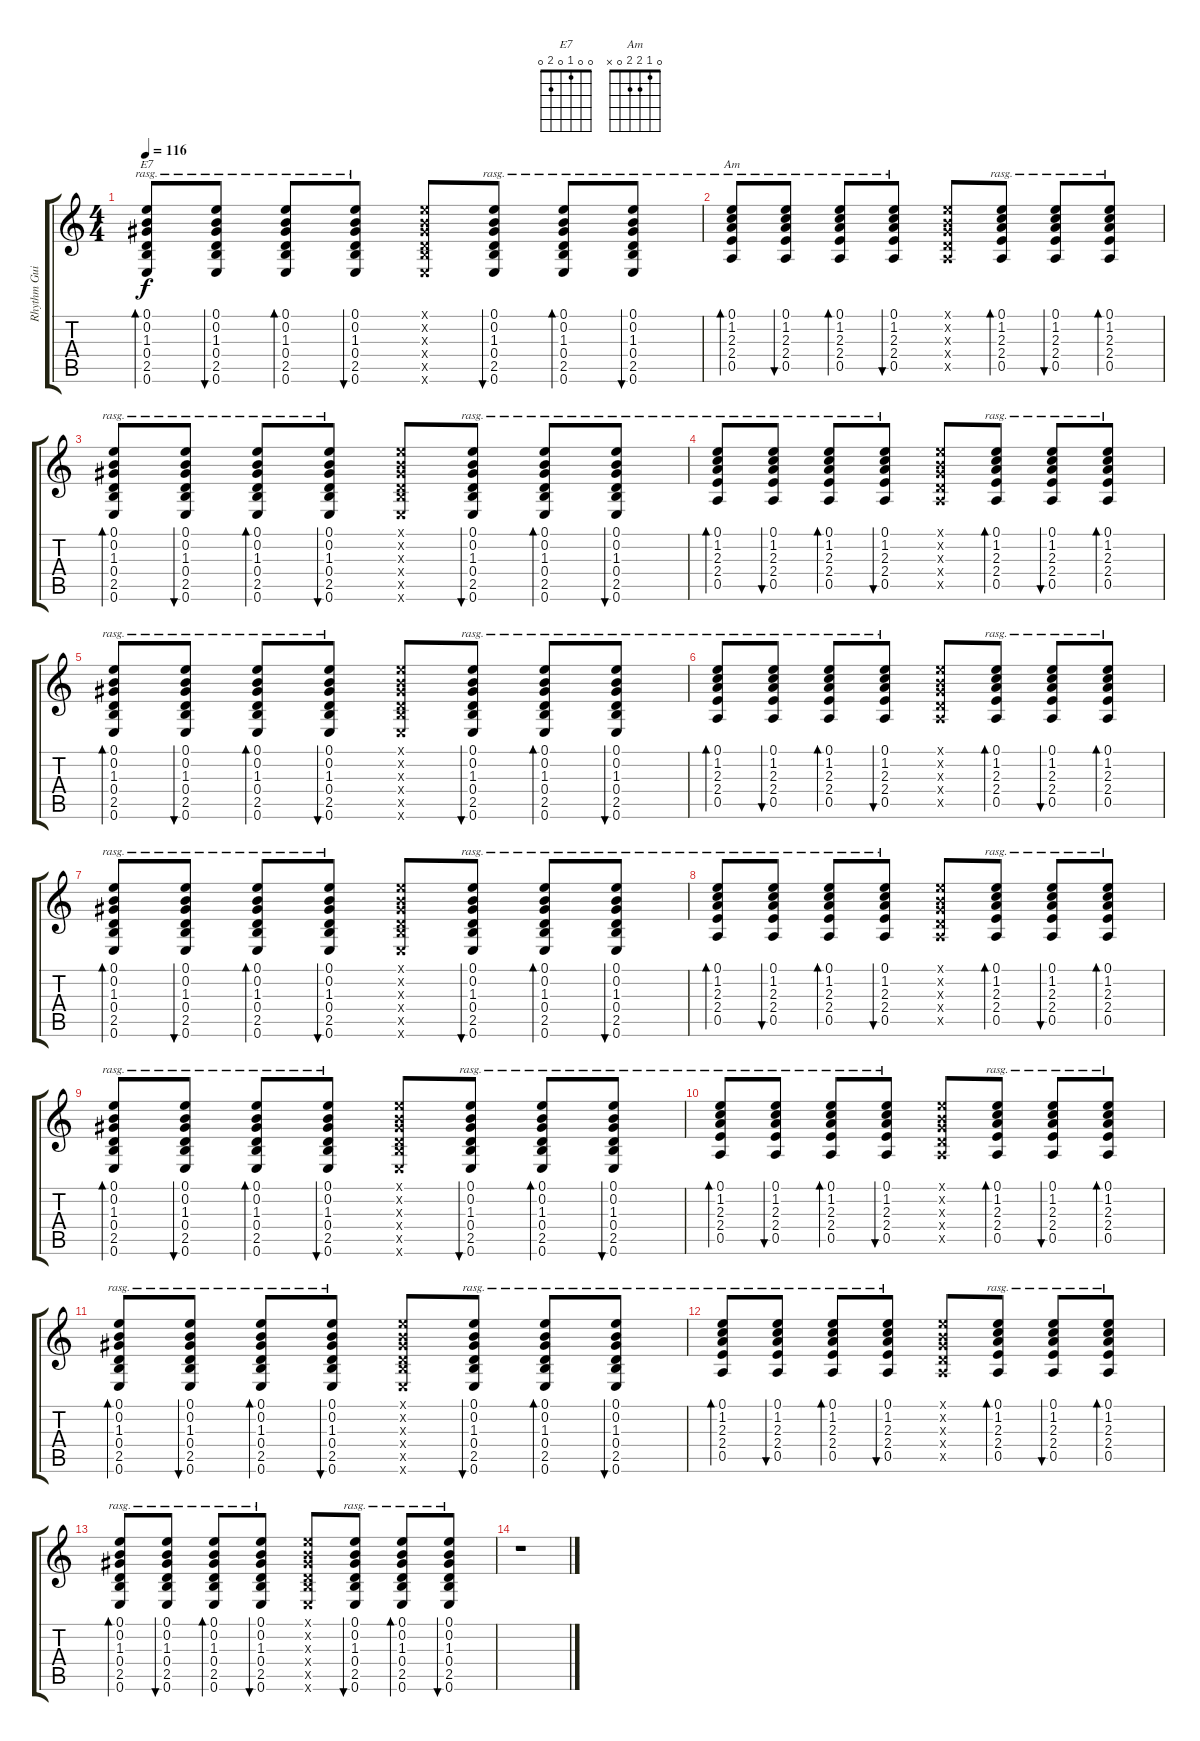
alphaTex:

\track ("Rhythm Guitar (Chords)" "Rhythm Gui") {instrument acousticguitarnylon}
\staff {score tabs}
\tuning (E4 B3 G3 D3 A2 E2) {hide}
\chord ("E7" 0 0 1 0 2 0)
\chord ("Am" 0 1 2 2 0 x)
\ts (4 4)
\tempo 116
\clef g2
\ks c
(0.1 0.2 1.3 0.4 2.5 0.6).8{bd 60 ch "E7" rasg ii dy f} (0.1 0.2 1.3 0.4 2.5 0.6).8{bu 60 rasg ii} (0.1 0.2 1.3 0.4 2.5 0.6).8{bd 120 rasg ii} (0.1 0.2 1.3 0.4 2.5 0.6).8{bu 120 rasg ii} (0.1{x} 0.2{x} 1.3{x} 0.4{x} 2.5{x} 0.6{x}).8 (0.1 0.2 1.3 0.4 2.5 0.6).8{bu 120 rasg ii} (0.1 0.2 1.3 0.4 2.5 0.6).8{bd 120 rasg ii} (0.1 0.2 1.3 0.4 2.5 0.6).8{bu 120 rasg ii} |
(0.1 1.2 2.3 2.4 0.5).8{bd 60 ch "Am" rasg ii} (0.1 1.2 2.3 2.4 0.5).8{bu 60 rasg ii} (0.1 1.2 2.3 2.4 0.5).8{bd 120 rasg ii} (0.1 1.2 2.3 2.4 0.5).8{bu 120 rasg ii} (0.1{x} 0.2{x} 0.3{x} 0.4{x} 0.5{x}).8 (0.1 1.2 2.3 2.4 0.5).8{bd 120 rasg ii} (0.1 1.2 2.3 2.4 0.5).8{bu 120 rasg ii} (0.1 1.2 2.3 2.4 0.5).8{bd 120 rasg ii} |
(0.1 0.2 1.3 0.4 2.5 0.6).8{bd 60 rasg ii} (0.1 0.2 1.3 0.4 2.5 0.6).8{bu 60 rasg ii} (0.1 0.2 1.3 0.4 2.5 0.6).8{bd 120 rasg ii} (0.1 0.2 1.3 0.4 2.5 0.6).8{bu 120 rasg ii} (0.1{x} 0.2{x} 1.3{x} 0.4{x} 2.5{x} 0.6{x}).8 (0.1 0.2 1.3 0.4 2.5 0.6).8{bu 120 rasg ii} (0.1 0.2 1.3 0.4 2.5 0.6).8{bd 120 rasg ii} (0.1 0.2 1.3 0.4 2.5 0.6).8{bu 120 rasg ii} |
(0.1 1.2 2.3 2.4 0.5).8{bd 60 rasg ii} (0.1 1.2 2.3 2.4 0.5).8{bu 60 rasg ii} (0.1 1.2 2.3 2.4 0.5).8{bd 120 rasg ii} (0.1 1.2 2.3 2.4 0.5).8{bu 120 rasg ii} (0.1{x} 0.2{x} 0.3{x} 0.4{x} 0.5{x}).8 (0.1 1.2 2.3 2.4 0.5).8{bd 120 rasg ii} (0.1 1.2 2.3 2.4 0.5).8{bu 120 rasg ii} (0.1 1.2 2.3 2.4 0.5).8{bd 120 rasg ii} |
(0.1 0.2 1.3 0.4 2.5 0.6).8{bd 60 rasg ii} (0.1 0.2 1.3 0.4 2.5 0.6).8{bu 60 rasg ii} (0.1 0.2 1.3 0.4 2.5 0.6).8{bd 120 rasg ii} (0.1 0.2 1.3 0.4 2.5 0.6).8{bu 120 rasg ii} (0.1{x} 0.2{x} 1.3{x} 0.4{x} 2.5{x} 0.6{x}).8 (0.1 0.2 1.3 0.4 2.5 0.6).8{bu 120 rasg ii} (0.1 0.2 1.3 0.4 2.5 0.6).8{bd 120 rasg ii} (0.1 0.2 1.3 0.4 2.5 0.6).8{bu 120 rasg ii} |
(0.1 1.2 2.3 2.4 0.5).8{bd 60 rasg ii} (0.1 1.2 2.3 2.4 0.5).8{bu 60 rasg ii} (0.1 1.2 2.3 2.4 0.5).8{bd 120 rasg ii} (0.1 1.2 2.3 2.4 0.5).8{bu 120 rasg ii} (0.1{x} 0.2{x} 0.3{x} 0.4{x} 0.5{x}).8 (0.1 1.2 2.3 2.4 0.5).8{bd 120 rasg ii} (0.1 1.2 2.3 2.4 0.5).8{bu 120 rasg ii} (0.1 1.2 2.3 2.4 0.5).8{bd 120 rasg ii} |
(0.1 0.2 1.3 0.4 2.5 0.6).8{bd 60 rasg ii} (0.1 0.2 1.3 0.4 2.5 0.6).8{bu 60 rasg ii} (0.1 0.2 1.3 0.4 2.5 0.6).8{bd 120 rasg ii} (0.1 0.2 1.3 0.4 2.5 0.6).8{bu 120 rasg ii} (0.1{x} 0.2{x} 1.3{x} 0.4{x} 2.5{x} 0.6{x}).8 (0.1 0.2 1.3 0.4 2.5 0.6).8{bu 120 rasg ii} (0.1 0.2 1.3 0.4 2.5 0.6).8{bd 120 rasg ii} (0.1 0.2 1.3 0.4 2.5 0.6).8{bu 120 rasg ii} |
(0.1 1.2 2.3 2.4 0.5).8{bd 60 rasg ii} (0.1 1.2 2.3 2.4 0.5).8{bu 60 rasg ii} (0.1 1.2 2.3 2.4 0.5).8{bd 120 rasg ii} (0.1 1.2 2.3 2.4 0.5).8{bu 120 rasg ii} (0.1{x} 0.2{x} 0.3{x} 0.4{x} 0.5{x}).8 (0.1 1.2 2.3 2.4 0.5).8{bd 120 rasg ii} (0.1 1.2 2.3 2.4 0.5).8{bu 120 rasg ii} (0.1 1.2 2.3 2.4 0.5).8{bd 120 rasg ii} |
(0.1 0.2 1.3 0.4 2.5 0.6).8{bd 60 rasg ii} (0.1 0.2 1.3 0.4 2.5 0.6).8{bu 60 rasg ii} (0.1 0.2 1.3 0.4 2.5 0.6).8{bd 120 rasg ii} (0.1 0.2 1.3 0.4 2.5 0.6).8{bu 120 rasg ii} (0.1{x} 0.2{x} 1.3{x} 0.4{x} 2.5{x} 0.6{x}).8 (0.1 0.2 1.3 0.4 2.5 0.6).8{bu 120 rasg ii} (0.1 0.2 1.3 0.4 2.5 0.6).8{bd 120 rasg ii} (0.1 0.2 1.3 0.4 2.5 0.6).8{bu 120 rasg ii} |
(0.1 1.2 2.3 2.4 0.5).8{bd 60 rasg ii} (0.1 1.2 2.3 2.4 0.5).8{bu 60 rasg ii} (0.1 1.2 2.3 2.4 0.5).8{bd 120 rasg ii} (0.1 1.2 2.3 2.4 0.5).8{bu 120 rasg ii} (0.1{x} 0.2{x} 0.3{x} 0.4{x} 0.5{x}).8 (0.1 1.2 2.3 2.4 0.5).8{bd 120 rasg ii} (0.1 1.2 2.3 2.4 0.5).8{bu 120 rasg ii} (0.1 1.2 2.3 2.4 0.5).8{bd 120 rasg ii} |
(0.1 0.2 1.3 0.4 2.5 0.6).8{bd 60 rasg ii} (0.1 0.2 1.3 0.4 2.5 0.6).8{bu 60 rasg ii} (0.1 0.2 1.3 0.4 2.5 0.6).8{bd 120 rasg ii} (0.1 0.2 1.3 0.4 2.5 0.6).8{bu 120 rasg ii} (0.1{x} 0.2{x} 1.3{x} 0.4{x} 2.5{x} 0.6{x}).8 (0.1 0.2 1.3 0.4 2.5 0.6).8{bu 120 rasg ii} (0.1 0.2 1.3 0.4 2.5 0.6).8{bd 120 rasg ii} (0.1 0.2 1.3 0.4 2.5 0.6).8{bu 120 rasg ii} |
(0.1 1.2 2.3 2.4 0.5).8{bd 60 rasg ii} (0.1 1.2 2.3 2.4 0.5).8{bu 60 rasg ii} (0.1 1.2 2.3 2.4 0.5).8{bd 120 rasg ii} (0.1 1.2 2.3 2.4 0.5).8{bu 120 rasg ii} (0.1{x} 0.2{x} 0.3{x} 0.4{x} 0.5{x}).8 (0.1 1.2 2.3 2.4 0.5).8{bd 120 rasg ii} (0.1 1.2 2.3 2.4 0.5).8{bu 120 rasg ii} (0.1 1.2 2.3 2.4 0.5).8{bd 120 rasg ii} |
(0.1 0.2 1.3 0.4 2.5 0.6).8{bd 60 rasg ii} (0.1 0.2 1.3 0.4 2.5 0.6).8{bu 60 rasg ii} (0.1 0.2 1.3 0.4 2.5 0.6).8{bd 120 rasg ii} (0.1 0.2 1.3 0.4 2.5 0.6).8{bu 120 rasg ii} (0.1{x} 0.2{x} 1.3{x} 0.4{x} 2.5{x} 0.6{x}).8 (0.1 0.2 1.3 0.4 2.5 0.6).8{bu 120 rasg ii} (0.1 0.2 1.3 0.4 2.5 0.6).8{bd 120 rasg ii} (0.1 0.2 1.3 0.4 2.5 0.6).8{bu 120 rasg ii} |
r.1
